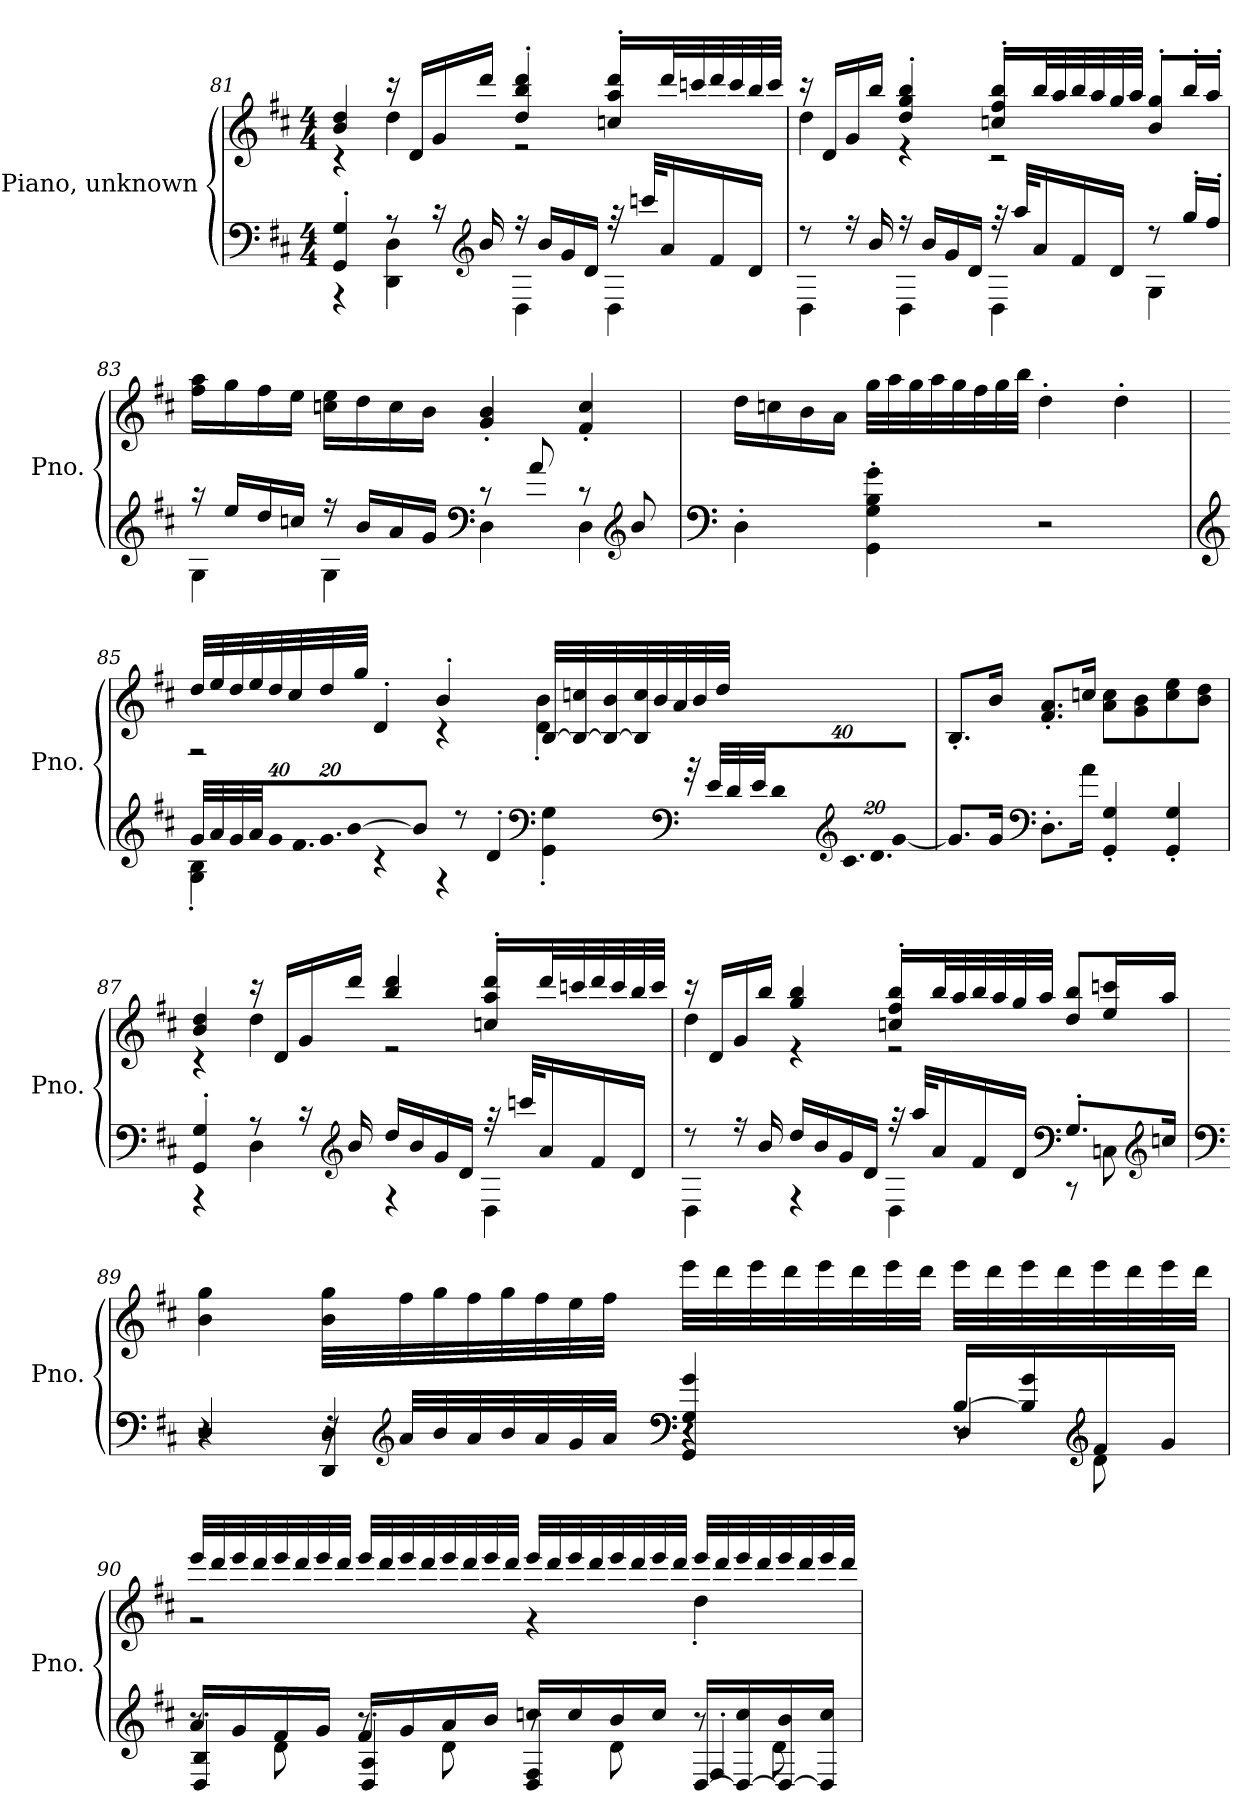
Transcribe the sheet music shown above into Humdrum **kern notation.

**kern	**kern
*part1	*part1
*staff2	*staff1
*I"Piano, unknown	*
*I'Pno.	*
!!LO:LB:g=z
*clefF4	*clefG2
*k[f#c#]	*k[f#c#]
*M4/4	*M4/4
=81	=81
*^	*^
4GG/' 4G/'	4r	4b/ 4dd/	4r
8r	4DD\ 4D\	16r	4dd\
.	.	16d/LL	.
16r	.	16g/	.
*clefG2	*	*	*
16b/	.	16ddd/JJ	.
16r	4D\	4dd/' 4bb/' 4ddd/'	2r
16b/LL	.	.	.
16g/	.	.	.
16d/JJ	.	.	.
32r	4D\	16ccn/' 16aa/' 16ddd/'LL	.
32cccn/KLL	.	.	.
16a/	.	32ddd/L	.
.	.	32cccn/	.
16f#/	.	32ddd/	.
.	.	32ccc/	.
16d/JJ	.	32bb/	.
.	.	32ccc/JJJ	.
=82	=82	=82	=82
8r	4D\	16r	4dd\
.	.	16d/LL	.
16r	.	16g/	.
16b/	.	16bb/JJ	.
16r	4D\	4dd/' 4gg/' 4bb/'	4r
16b/LL	.	.	.
16g/	.	.	.
16d/JJ	.	.	.
32r	4D\	16ccn/' 16ff#/' 16bb/'LL	2r
32aa/KLL	.	.	.
16a/	.	32bb/L	.
.	.	32aa/	.
16f#/	.	32bb/	.
.	.	32aa/	.
16d/JJ	.	32gg/	.
.	.	32aa/JJJ	.
8r	4G\	8b/' 8gg/'L	.
16gg'/LL	.	16bb'/L	.
16ff#'/JJ	.	16aa'/JJ	.
*	*	*v	*v
!!LO:LB:g=z
=83	=83	=83
16r	4G\	16ff#\ 16aa\LL
16ee/LL	.	16gg\
16dd/	.	16ff#\
16ccn/JJ	.	16ee\JJ
16r	4G\	16ccn\ 16ee\LL
16b/LL	.	16dd\
16a/	.	16cc\
16g/JJ	.	16b\JJ
*clefF4	*	*
8r	4D\	4g/' 4b/'
8a/	.	.
8r	4D\	4f#/' 4cc/'
*clefG2	*	*
8b/	.	.
*v	*v	*
=84	=84
*clefF4	*
4D'\	16dd\LL
.	16ccn\
.	16b\
.	16a\JJ
4GG\' 4G\' 4B\' 4g\'	32gg\LLL
.	32aa\
.	32gg\
.	32aa\
.	32gg\
.	32ff#\
.	32gg\
.	32bb\JJJ
2r	4dd'\
.	4dd'\
!!LO:PB:g=z
=85	=85
*clefG2	*
*^	*^
32g/LLL	4G\' 4B\'	32dd/LLL	2r
32a/	.	32ee/	.
32g/	.	32dd/	.
32a/	.	32ee/	.
*Xbrackettup	*	*	*
!LO:N:vis=32	!	!	!
640%23g/	.	32dd/	.
.	.	32cc#/	.
!LO:N:vis=64.	!	!	!
640%17f#/L	.	.	.
!LO:N:vis=64.	!	!	!
640%17g/J	.	32dd/	.
!LO:N:vis=32	!	!	!
[640%23b/JJ	.	.	.
.	.	32gg/JJJ	.
8b/J]	4r	4d'/	.
8r	.	.	.
4d'/	4r	4b'/	4r
*clefF4	*	*	*
32r	4GG\' 4G\'	[32B/LLL	4d\' 4b\'
32e/LLL	.	32B/_ 32ccn/	.
32d/	.	32B/_ 32b/	.
32e/	.	32B/] 32cc/	.
!LO:N:vis=32	!	!	!
640%23d/	.	32b/	.
.	.	32a/	.
*clefG2	*	*	*
!LO:N:vis=64.	!	!	!
640%17c#/L	.	.	.
!LO:N:vis=64.	!	!	!
640%17d/J	.	32b/	.
!LO:N:vis=32	!	!	!
[640%23g/JJJ	.	.	.
.	.	32dd/JJJ	.
*v	*v	*	*
*	*v	*v
=86	=86
8.g/L]	8.B'/L
16g/Jk	16b/Jk
*clefF4	*
8.D'\L	8.f#/' 8.a/'L
16a\Jk	16ccn/Jk
4GG/' 4G/'	8a\ 8cc\L
.	8g\ 8b\
4GG/' 4G/'	8cc\ 8ee\
.	8b\ 8dd\J
!!LO:LB:g=z
=87	=87
*^	*^
4GG/' 4G/'	4r	4b/ 4dd/	4r
8r	4D\	16r	4dd\
.	.	16d/LL	.
16r	.	16g/	.
*clefG2	*	*	*
16b/	.	16ddd/JJ	.
16dd/LL	4r	4bb/ 4ddd/	2r
16b/	.	.	.
16g/	.	.	.
16d/JJ	.	.	.
32r	4D\	16ccn/' 16aa/' 16ddd/'LL	.
32cccn/KLL	.	.	.
16a/	.	32ddd/L	.
.	.	32cccn/	.
16f#/	.	32ddd/	.
.	.	32ccc/	.
16d/JJ	.	32bb/	.
.	.	32ccc/JJJ	.
!!LO:LB:g=z	!!
=88	=88	=88	=88
8r	4D\	16r	4dd\
.	.	16d/LL	.
16r	.	16g/	.
16b/	.	16bb/JJ	.
16dd/LL	4r	4gg/ 4bb/	4r
16b/	.	.	.
16g/	.	.	.
16d/JJ	.	.	.
32r	4D\	16ccn/' 16ff#/' 16bb/'LL	2r
32aa/KLL	.	.	.
16a/	.	32bb/L	.
.	.	32aa/	.
16f#/	.	32bb/	.
.	.	32aa/	.
16d/JJ	.	32gg/	.
.	.	32aa/JJJ	.
*clefF4	*	*	*
8.G'/L	8r	8dd/ 8bb/L	.
.	8Cn\	16ee/ 16cccn/L	.
*clefG2	*	*	*
16ccn/Jk	.	16aa/JJ	.
*v	*v	*	*
*	*v	*v
!!LO:LB:g=z
=89	=89
*clefF4	*
*^	*
*	*^	*
4D/	2r	4r	4b\ 4gg\
32r	.	4DD/ 4D/	32b\ 32gg\LLL
*clefG2	*	*	*
32a/LLL	.	.	32ff#\
32b/	.	.	32gg\
32a/	.	.	32ff#\
32b/	.	.	32gg\
32a/	.	.	32ff#\
32g/	.	.	32ee\
32a/JJJ	.	.	32ff#\JJJ
*clefF4	*	*	*
4GG/ 4G/ 4g/	4r	4r	32eee\LLL
.	.	.	32ddd\
.	.	.	32eee\
.	.	.	32ddd\
.	.	.	32eee\
.	.	.	32ddd\
.	.	.	32eee\
.	.	.	32ddd\JJJ
[16B/LL	8r	4D/	32eee\LLL
.	.	.	32ddd\
16B/] 16g/	.	.	32eee\
.	.	.	32ddd\
*clefG2	*	*	*
16f#/	8d\	.	32eee\
.	.	.	32ddd\
16g/JJ	.	.	32eee\
.	.	.	32ddd\JJJ
!!LO:LB:g=z
=90	=90	=90	=90
*	*	*	*^
16a/LL	8r	4D/' 4B/'	32eee/LLL	2r
.	.	.	32ddd/	.
16g/	.	.	32eee/	.
.	.	.	32ddd/	.
16f#/	8d\	.	32eee/	.
.	.	.	32ddd/	.
16g/JJ	.	.	32eee/	.
.	.	.	32ddd/JJJ	.
16f#/LL	8r	4D/' 4A/'	32eee/LLL	.
.	.	.	32ddd/	.
16g/	.	.	32eee/	.
.	.	.	32ddd/	.
16a/	8d\	.	32eee/	.
.	.	.	32ddd/	.
16b/JJ	.	.	32eee/	.
.	.	.	32ddd/JJJ	.
16ccn/LL	8r	4D/' 4F#/'	32eee/LLL	4r
.	.	.	32ddd/	.
16cc/	.	.	32eee/	.
.	.	.	32ddd/	.
16b/	8d\	.	32eee/	.
.	.	.	32ddd/	.
16cc/JJ	.	.	32eee/	.
.	.	.	32ddd/JJJ	.
[16D/LL	8r	4F#'/	32eee/LLL	4dd'\
.	.	.	32ddd/	.
16D/_ 16cc/	.	.	32eee/	.
.	.	.	32ddd/	.
16D/_ 16b/	8d\	.	32eee/	.
.	.	.	32ddd/	.
16D/] 16cc/JJ	.	.	32eee/	.
.	.	.	32ddd/JJJ	.
*v	*v	*v	*	*
*	*v	*v
=	=
*-	*-
